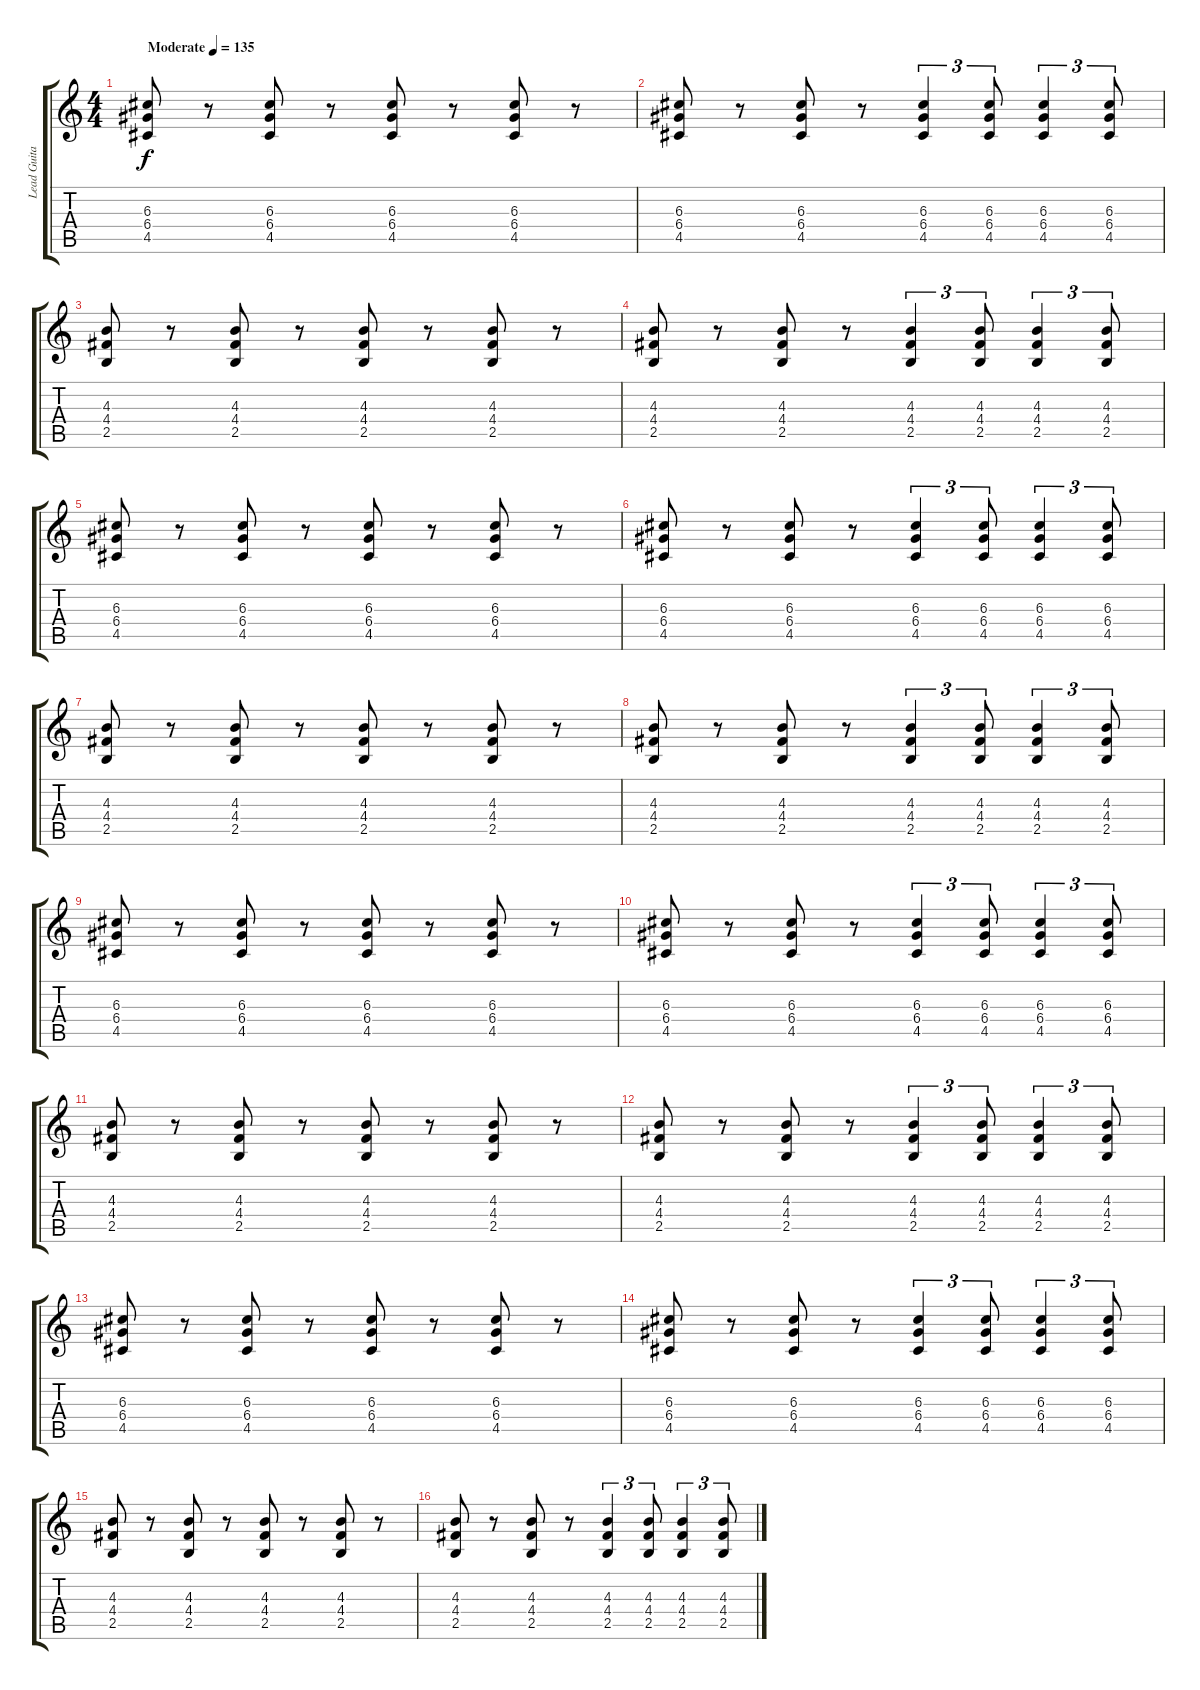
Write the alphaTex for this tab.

\track ("Lead Guitar" "Lead Guita") {instrument overdrivenguitar}
\staff {score tabs}
\tuning (E4 B3 G3 D3 A2 E2) {hide}
\ts (4 4)
\tempo (135 "Moderate")
\clef g2
\ks c
(6.3 6.4 4.5).8{dy f instrument overdrivenguitar} r.8 (6.3 6.4 4.5).8 r.8 (6.3 6.4 4.5).8 r.8 (6.3 6.4 4.5).8 r.8 |
(6.3 6.4 4.5).8 r.8 (6.3 6.4 4.5).8 r.8 (6.3 6.4 4.5).4{tu (3 2)} (6.3 6.4 4.5).8{tu (3 2)} (6.3 6.4 4.5).4{tu (3 2)} (6.3 6.4 4.5).8{tu (3 2)} |
(4.3 4.4 2.5).8 r.8 (4.3 4.4 2.5).8 r.8 (4.3 4.4 2.5).8 r.8 (4.3 4.4 2.5).8 r.8 |
(4.3 4.4 2.5).8 r.8 (4.3 4.4 2.5).8 r.8 (4.3 4.4 2.5).4{tu (3 2)} (4.3 4.4 2.5).8{tu (3 2)} (4.3 4.4 2.5).4{tu (3 2)} (4.3 4.4 2.5).8{tu (3 2)} |
(6.3 6.4 4.5).8 r.8 (6.3 6.4 4.5).8 r.8 (6.3 6.4 4.5).8 r.8 (6.3 6.4 4.5).8 r.8 |
(6.3 6.4 4.5).8 r.8 (6.3 6.4 4.5).8 r.8 (6.3 6.4 4.5).4{tu (3 2)} (6.3 6.4 4.5).8{tu (3 2)} (6.3 6.4 4.5).4{tu (3 2)} (6.3 6.4 4.5).8{tu (3 2)} |
(4.3 4.4 2.5).8 r.8 (4.3 4.4 2.5).8 r.8 (4.3 4.4 2.5).8 r.8 (4.3 4.4 2.5).8 r.8 |
(4.3 4.4 2.5).8 r.8 (4.3 4.4 2.5).8 r.8 (4.3 4.4 2.5).4{tu (3 2)} (4.3 4.4 2.5).8{tu (3 2)} (4.3 4.4 2.5).4{tu (3 2)} (4.3 4.4 2.5).8{tu (3 2)} |
(6.3 6.4 4.5).8 r.8 (6.3 6.4 4.5).8 r.8 (6.3 6.4 4.5).8 r.8 (6.3 6.4 4.5).8 r.8 |
(6.3 6.4 4.5).8 r.8 (6.3 6.4 4.5).8 r.8 (6.3 6.4 4.5).4{tu (3 2)} (6.3 6.4 4.5).8{tu (3 2)} (6.3 6.4 4.5).4{tu (3 2)} (6.3 6.4 4.5).8{tu (3 2)} |
(4.3 4.4 2.5).8 r.8 (4.3 4.4 2.5).8 r.8 (4.3 4.4 2.5).8 r.8 (4.3 4.4 2.5).8 r.8 |
(4.3 4.4 2.5).8 r.8 (4.3 4.4 2.5).8 r.8 (4.3 4.4 2.5).4{tu (3 2)} (4.3 4.4 2.5).8{tu (3 2)} (4.3 4.4 2.5).4{tu (3 2)} (4.3 4.4 2.5).8{tu (3 2)} |
(6.3 6.4 4.5).8 r.8 (6.3 6.4 4.5).8 r.8 (6.3 6.4 4.5).8 r.8 (6.3 6.4 4.5).8 r.8 |
(6.3 6.4 4.5).8 r.8 (6.3 6.4 4.5).8 r.8 (6.3 6.4 4.5).4{tu (3 2)} (6.3 6.4 4.5).8{tu (3 2)} (6.3 6.4 4.5).4{tu (3 2)} (6.3 6.4 4.5).8{tu (3 2)} |
(4.3 4.4 2.5).8 r.8 (4.3 4.4 2.5).8 r.8 (4.3 4.4 2.5).8 r.8 (4.3 4.4 2.5).8 r.8 |
(4.3 4.4 2.5).8 r.8 (4.3 4.4 2.5).8 r.8 (4.3 4.4 2.5).4{tu (3 2)} (4.3 4.4 2.5).8{tu (3 2)} (4.3 4.4 2.5).4{tu (3 2)} (4.3 4.4 2.5).8{tu (3 2)}
